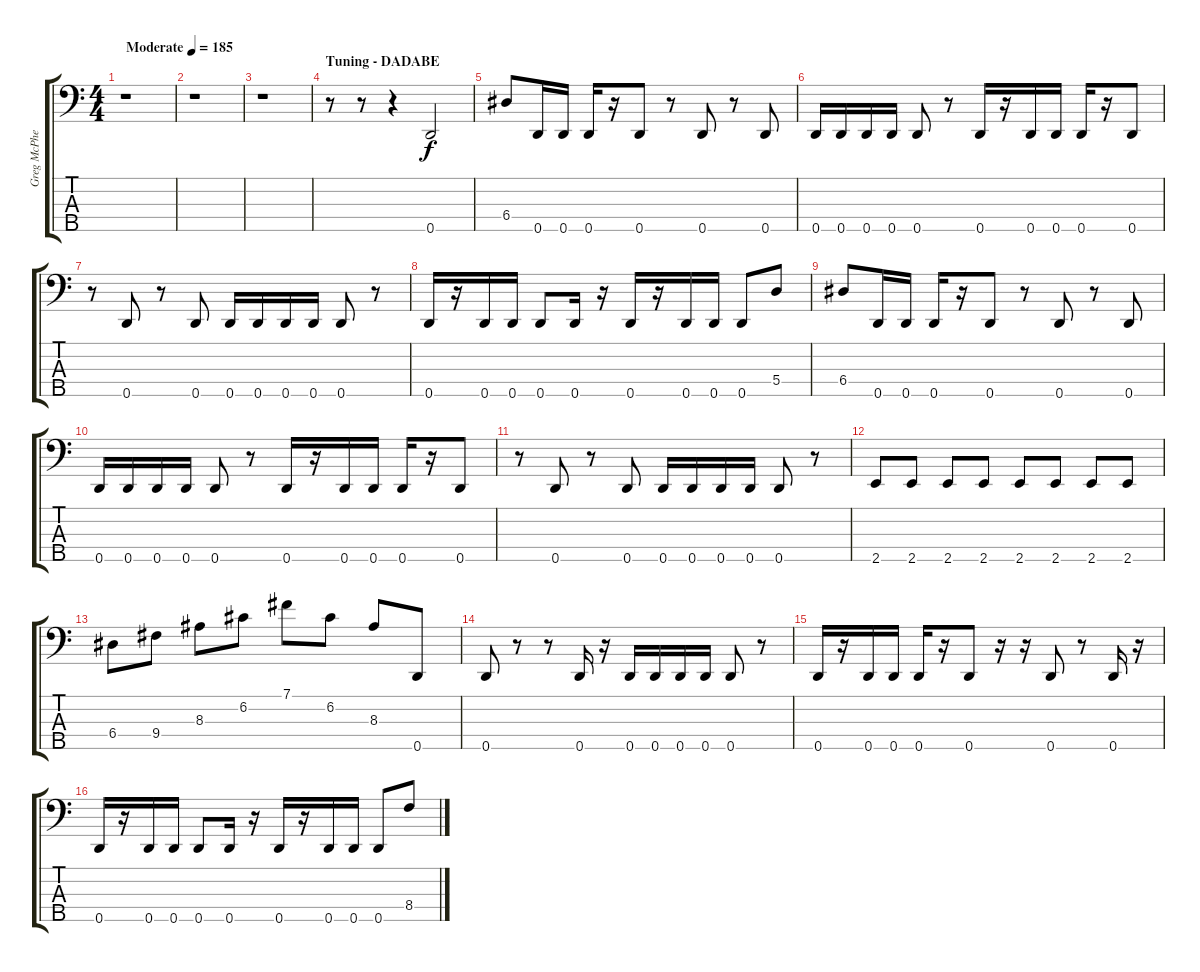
\track ("Greg McPherson" "Greg McPhe") {instrument electricbasspick}
\staff {score tabs}
\tuning (B2 G2 D2 A1 D1) {hide}
\ts (4 4)
\tempo (185 "Moderate")
\clef f4
\ks c
r.1{dy f instrument electricbasspick} |
r.1 |
r.1 |
\section ("" "Tuning - DADABE")
r.8 r.8 r.4 0.5.2 |
6.4.8 0.5.16 0.5.16 0.5.16 r.16 0.5.8 r.8 0.5.8 r.8 0.5.8 |
0.5.16 0.5.16 0.5.16 0.5.16 0.5.8 r.8 0.5.16 r.16 0.5.16 0.5.16 0.5.16 r.16 0.5.8 |
r.8 0.5.8 r.8 0.5.8 0.5.16 0.5.16 0.5.16 0.5.16 0.5.8 r.8 |
0.5.16 r.16 0.5.16 0.5.16 0.5.8 0.5.16 r.16 0.5.16 r.16 0.5.16 0.5.16 0.5.8 5.4.8 |
6.4.8 0.5.16 0.5.16 0.5.16 r.16 0.5.8 r.8 0.5.8 r.8 0.5.8 |
0.5.16 0.5.16 0.5.16 0.5.16 0.5.8 r.8 0.5.16 r.16 0.5.16 0.5.16 0.5.16 r.16 0.5.8 |
r.8 0.5.8 r.8 0.5.8 0.5.16 0.5.16 0.5.16 0.5.16 0.5.8 r.8 |
2.5.8 2.5.8 2.5.8 2.5.8 2.5.8 2.5.8 2.5.8 2.5.8 |
6.4.8 9.4.8 8.3.8 6.2.8 7.1.8 6.2.8 8.3.8 0.5.8 |
0.5.8 r.8 r.8 0.5.16 r.16 0.5.16 0.5.16 0.5.16 0.5.16 0.5.8 r.8 |
0.5.16 r.16 0.5.16 0.5.16 0.5.16 r.16 0.5.8 r.16 r.16 0.5.8 r.8 0.5.16 r.16 |
0.5.16 r.16 0.5.16 0.5.16 0.5.8 0.5.16 r.16 0.5.16 r.16 0.5.16 0.5.16 0.5.8 8.4.8
